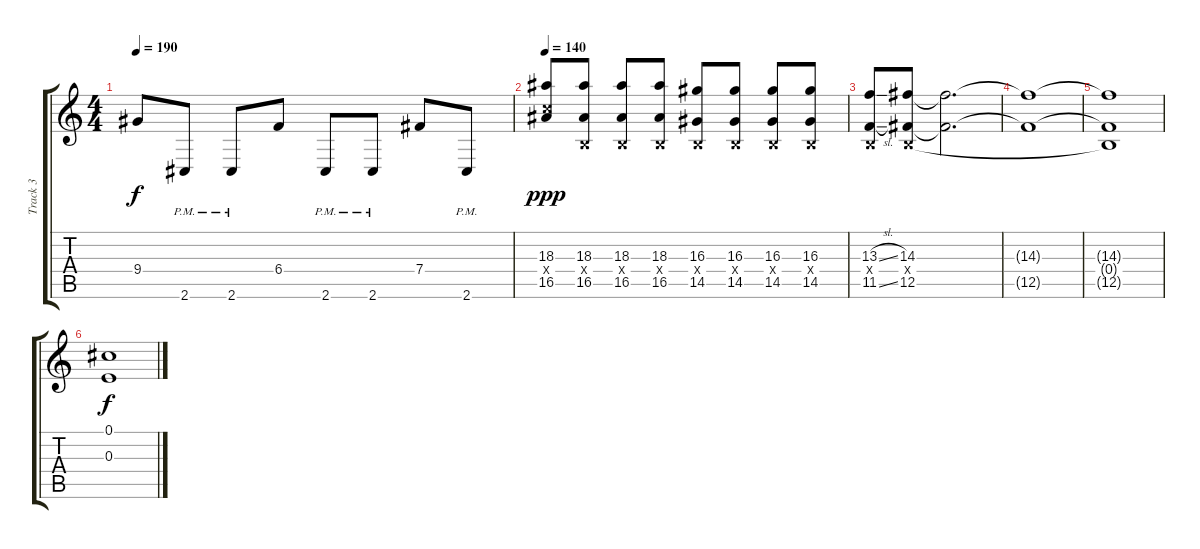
\track ("Track 3" "Track 3") {instrument distortionguitar}
\staff {score tabs}
\tuning (Db4 Ab3 E3 B2 Gb2 B1) {hide}
\ts (4 4)
\tempo 190
\clef g2
\ks c
9.4.8{dy f} 2.6{pm}.8 2.6{pm}.8 6.4.8 2.6{pm}.8 2.6{pm}.8 7.4.8 2.6{pm}.8 |
\tempo 140
(18.3 13.4{x} 16.5).8{dy ppp} (18.3 0.4{x} 16.5).8 (18.3 0.4{x} 16.5).8 (18.3 0.4{x} 16.5).8 (16.3 0.4{x} 14.5).8 (16.3 0.4{x} 14.5).8 (16.3 0.4{x} 14.5).8 (16.3 0.4{x} 14.5).8 |
(13.3{sl} 0.4{x} 11.5{sl}).8 (14.3 0.4{x} 12.5).8 (14.3{t} 12.5{t}).2{d} |
(14.3{t} 12.5{t}).1 |
(14.3{t} 0.4{t} 12.5{t}).1 |
(0.1 0.3).1{dy f instrument reversecymbal}
